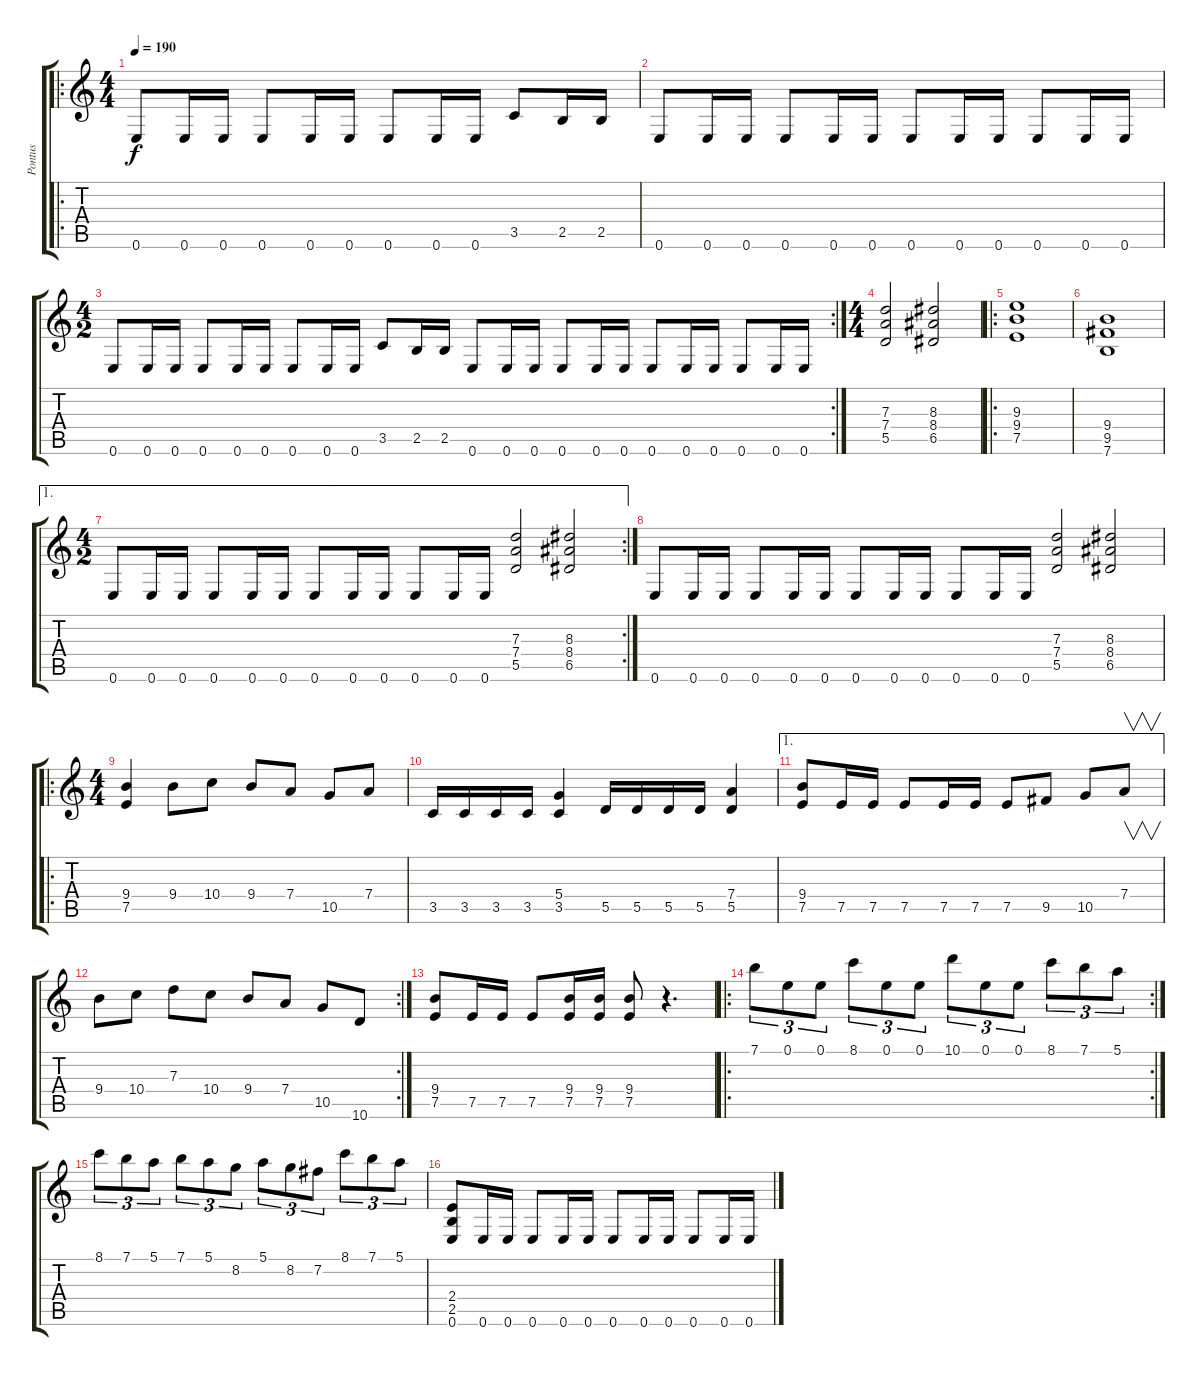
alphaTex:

\track ("Pontus" "Pontus") {instrument distortionguitar}
\staff {score tabs}
\tuning (E4 B3 G3 D3 A2 E2) {hide}
\ro
\ts (4 4)
\tempo 190
\clef g2
\ks c
0.6.8{dy f volume 13} 0.6.16 0.6.16 0.6.8 0.6.16 0.6.16 0.6.8 0.6.16 0.6.16 3.5.8 2.5.16 2.5.16 |
0.6.8 0.6.16 0.6.16 0.6.8 0.6.16 0.6.16 0.6.8 0.6.16 0.6.16 0.6.8 0.6.16 0.6.16 |
\rc 2
\ts (4 2)
0.6.8 0.6.16 0.6.16 0.6.8 0.6.16 0.6.16 0.6.8 0.6.16 0.6.16 3.5.8 2.5.16 2.5.16 0.6.8 0.6.16 0.6.16 0.6.8 0.6.16 0.6.16 0.6.8 0.6.16 0.6.16 0.6.8 0.6.16 0.6.16 |
\ts (4 4)
(7.3 7.4 5.5).2 (8.3 8.4 6.5).2 |
\ro
(9.3 9.4 7.5).1 |
(9.4 9.5 7.6).1 |
\ae 1
\rc 2
\ts (4 2)
0.6.8 0.6.16 0.6.16 0.6.8 0.6.16 0.6.16 0.6.8 0.6.16 0.6.16 0.6.8 0.6.16 0.6.16 (7.3 7.4 5.5).2 (8.3 8.4 6.5).2 |
0.6.8 0.6.16 0.6.16 0.6.8 0.6.16 0.6.16 0.6.8 0.6.16 0.6.16 0.6.8 0.6.16 0.6.16 (7.3 7.4 5.5).2 (8.3 8.4 6.5).2 |
\ro
\ts (4 4)
(9.4 7.5).4 9.4.8 10.4.8 9.4.8 7.4.8 10.5.8 7.4.8 |
3.5.16 3.5.16 3.5.16 3.5.16 (5.4 3.5).4 5.5.16 5.5.16 5.5.16 5.5.16 (7.4 5.5).4 |
\ae 1
(9.4 7.5).8 7.5.16 7.5.16 7.5.8 7.5.16 7.5.16 7.5.8 9.5.8 10.5.8 7.4.8{v} |
\rc 2
9.4.8 10.4.8 7.3.8 10.4.8 9.4.8 7.4.8 10.5.8 10.6.8 |
(9.4 7.5).8 7.5.16 7.5.16 7.5.8 (9.4 7.5).16 (9.4 7.5).16 (9.4 7.5).8 r.4{d} |
\ro
\rc 2
7.1.8{tu (3 2) volume 16} 0.1.8{tu (3 2)} 0.1.8{tu (3 2)} 8.1.8{tu (3 2)} 0.1.8{tu (3 2)} 0.1.8{tu (3 2)} 10.1.8{tu (3 2)} 0.1.8{tu (3 2)} 0.1.8{tu (3 2)} 8.1.8{tu (3 2)} 7.1.8{tu (3 2)} 5.1.8{tu (3 2)} |
8.1.8{tu (3 2)} 7.1.8{tu (3 2)} 5.1.8{tu (3 2)} 7.1.8{tu (3 2)} 5.1.8{tu (3 2)} 8.2.8{tu (3 2)} 5.1.8{tu (3 2)} 8.2.8{tu (3 2)} 7.2.8{tu (3 2)} 8.1.8{tu (3 2)} 7.1.8{tu (3 2)} 5.1.8{tu (3 2)} |
(2.4 2.5 0.6).8{volume 13} 0.6.16 0.6.16 0.6.8 0.6.16 0.6.16 0.6.8 0.6.16 0.6.16 0.6.8 0.6.16 0.6.16
